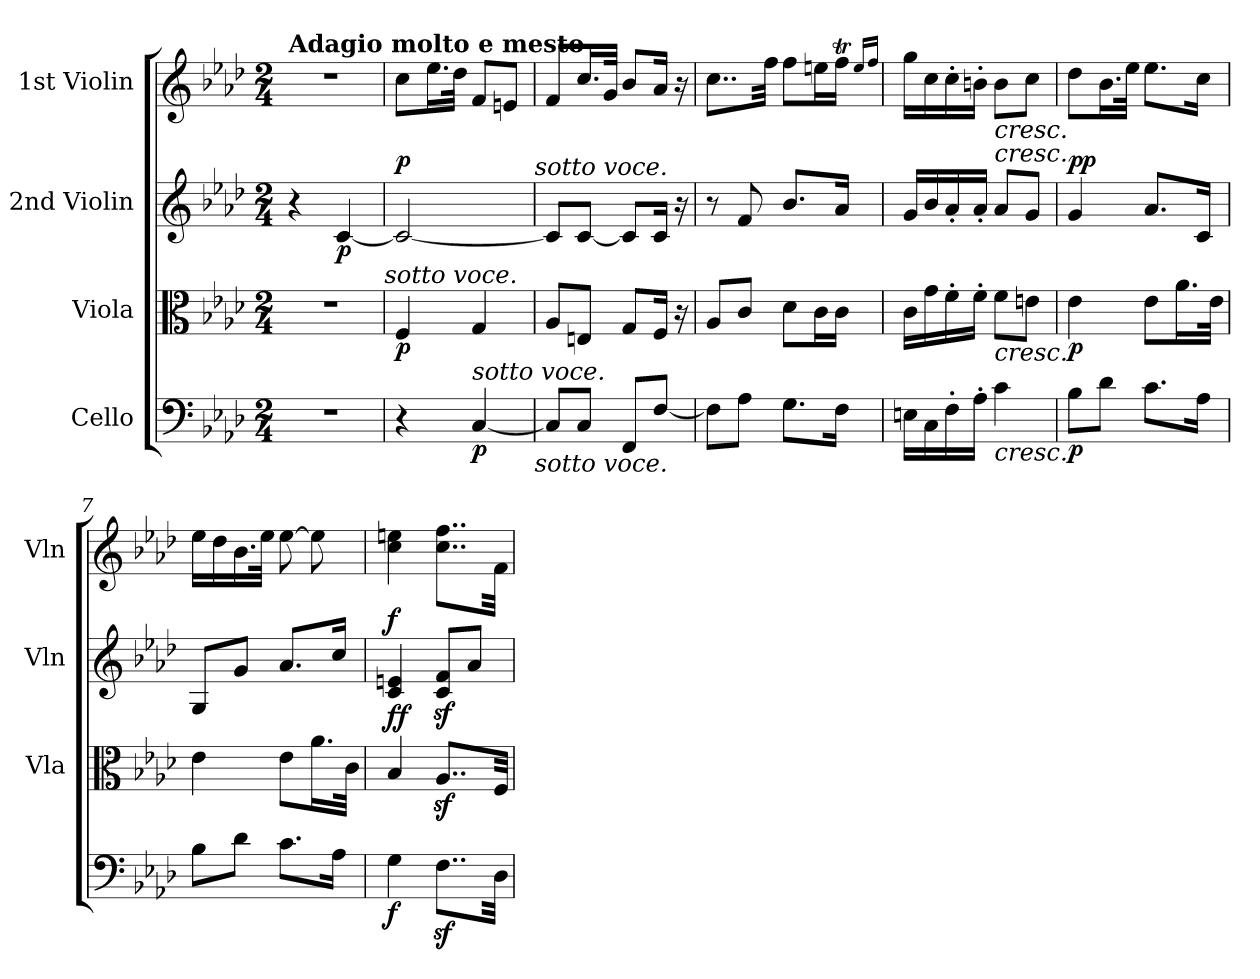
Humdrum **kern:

**kern	**dynam	**kern	**dynam	**kern	**dynam	**kern
*part4	*part4	*part3	*part3	*part2	*part2	*part1
*staff4	*staff4	*staff3	*staff3	*staff2	*staff2	*staff1
*I"Cello	*	*I"Viola	*	*I"2nd Violin	*	*I"1st Violin
*	*	*I'Vla	*	*I'Vln	*	*I'Vln
*clefF4	*	*clefC3	*	*clefG2	*	*clefG2
*k[b-e-a-d-]	*	*k[b-e-a-d-]	*	*k[b-e-a-d-]	*	*k[b-e-a-d-]
*f:	*	*f:	*	*f:	*	*f:
*M2/4	*	*M2/4	*	*M2/4	*	*M2/4
=1	=1	=1	=1	=1	=1	=1
!	!	!	!	!	!	!LO:TX:a:B:t=Adagio molto e mesto
2r	.	2r	.	4r	.	2r
!	!	!	!	!	!LO:DY:b	!
.	.	.	.	[4c/	p	.
!	!	!LO:TX:a:i:t=sotto voce.	!	!	!	!
=2	=2	=2	=2	=2	=2	=2
!	!	!	!LO:DY:b	!	!LO:DY:a	!
4r	.	4F/	p	2c/_	p	8cc\L
.	.	.	.	.	.	16.ee-\L
.	.	.	.	.	.	32dd-\JJk
!LO:TX:a:i:t=sotto voce.	!	!	!	!	!	!
!	!LO:DY:b	!	!	!	!	!
[4C/	p	4G/	.	.	.	8f/L
.	.	.	.	.	.	8en/J
!	!	!	!	!LO:TX:a:i:t=sotto voce.	!	!
!LO:TX:b:i:t=sotto voce.	!	!	!	!	!	!
=3	=3	=3	=3	=3	=3	=3
8C/L]	.	8A-/L	.	8c/L]	.	8f/L
8C/J	.	8En/J	.	[8c/J	.	16.cc/L
.	.	.	.	.	.	32g/JJk
8FF/L	.	8G/L	.	8c/L]	.	8b-/L
[8F/J	.	16F/Jk	.	16c/Jk	.	16a-/Jk
.	.	16r	.	16r	.	16r
=4	=4	=4	=4	=4	=4	=4
8F\L]	.	8A-/L	.	8r	.	8..cc\L
8A-\J	.	8c/J	.	8f/	.	.
.	.	.	.	.	.	32ff\Jkk
8.G\L	.	8d-\L	.	8.b-/L	.	8ff\L
.	.	16c\L	.	.	.	16een\L
16F\Jk	.	16c\JJ	.	16a-/Jk	.	16ffT\JJ
.	.	.	.	.	.	16qee/LL
.	.	.	.	.	.	16qff/JJ
!!LO:LB:g=z
=5	=5	=5	=5	=5	=5	=5
16En\LL	.	16c\LL	.	16g/LL	.	16gg\LL
16C\	.	16g\	.	16b-/	.	16cc\
16F'\	.	16f'\	.	16a-'/	.	16cc'\
16A-'\JJ	.	16f'\JJ	.	16a-'/JJ	.	16bn'\JJ
!	!	!	!	!	!	!LO:TX:b:i:t=cresc.
!	!	!	!	!LO:TX:a:i:t=cresc.	!	!
!	!	!LO:TX:b:i:t=cresc.	!	!	!	!
!LO:TX:b:i:t=cresc.	!	!	!	!	!	!
4c\	.	8f\L	.	8a-/L	.	8b\L
.	.	8en\J	.	8g/J	.	8cc\J
=6	=6	=6	=6	=6	=6	=6
!	!LO:DY:b	!	!LO:DY:b	!	!LO:DY:b	!
!	!	!	!	!	!LO:DY:n=1:a	!
8B-\L	p	4e-\	p	4g/	p p	8dd-\L
8d-\J	.	.	.	.	.	16.b-\L
.	.	.	.	.	.	32ee-\JJk
8.c\L	.	8e-\L	.	8.a-/L	.	8.ee-\L
.	.	16.a-\L	.	.	.	.
16A-\Jk	.	.	.	16c/Jk	.	16cc\Jk
.	.	32e-\JJk	.	.	.	.
=7	=7	=7	=7	=7	=7	=7
8B-\L	.	4e-\	.	8G/L	.	16ee-\LL
.	.	.	.	.	.	16dd-\
8d-\J	.	.	.	8g/J	.	16.b-\
.	.	.	.	.	.	32ee-\JJk
8.c\L	.	8e-\L	.	8.a-/L	.	[8ee-\
.	.	16.a-\L	.	.	.	8ee-\]
16A-\Jk	.	.	.	16cc/Jk	.	.
.	.	32c\JJk	.	.	.	.
!!LO:PB:g=z
=8	=8	=8	=8	=8	=8	=8
!	!LO:DY:b	!	!LO:DY:b	!	!	!
!	!	!	!LO:DY:n=1:a	!	!LO:DY:a	!
4G\	f	4B-/	f f	4c/ 4en/	f	4cc\ 4een\
8..Fz<\L	.	8..A-z>/L	.	8c/z> 8f/z>L	.	8..cc\ 8..ff\L
.	.	.	.	8a-/J	.	.
32D-\Jkk	.	32F/Jkk	.	.	.	32f\Jkk
=	=	=	=	=	=	=
*-	*-	*-	*-	*-	*-	*-
